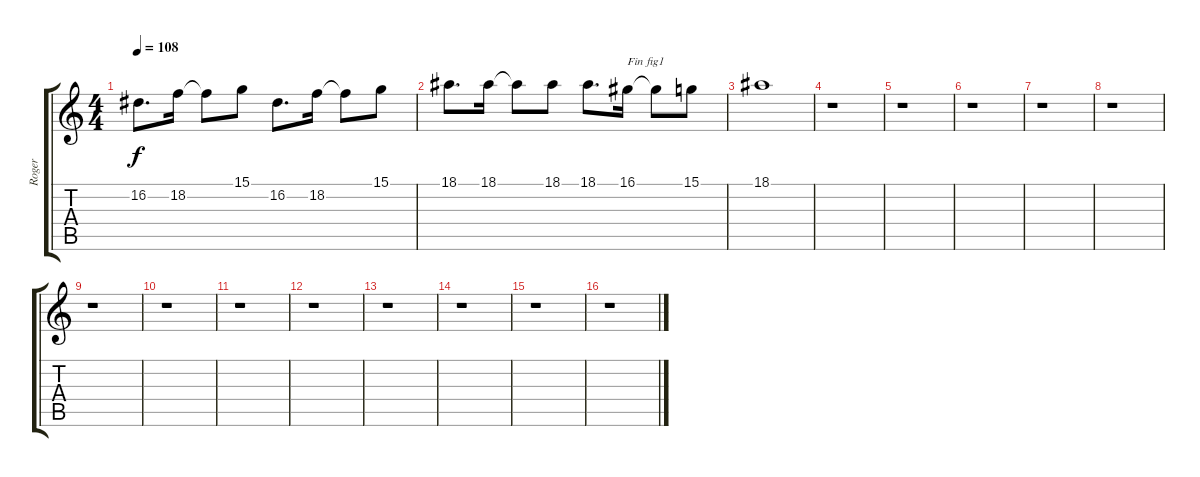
\track ("Roger" "Roger") {instrument electricgrandpiano}
\staff {score tabs}
\tuning (E4 B3 G3 D3 A2 E2) {hide}
\ts (4 4)
\tempo 108
\clef g2
\ks c
16.2.8{d dy f} 18.2.16 18.2{t}.8 15.1.8 16.2.8{d} 18.2.16 18.2{t}.8 15.1.8 |
18.1.8{d} 18.1.16 18.1{t}.8 18.1.8 18.1.8{d} 16.1.16{txt "Fin fig1"} 16.1{t}.8 15.1.8 |
18.1.1 |
r.1 |
r.1 |
r.1 |
r.1 |
r.1 |
r.1 |
r.1 |
r.1 |
r.1 |
r.1 |
r.1 |
r.1 |
r.1
